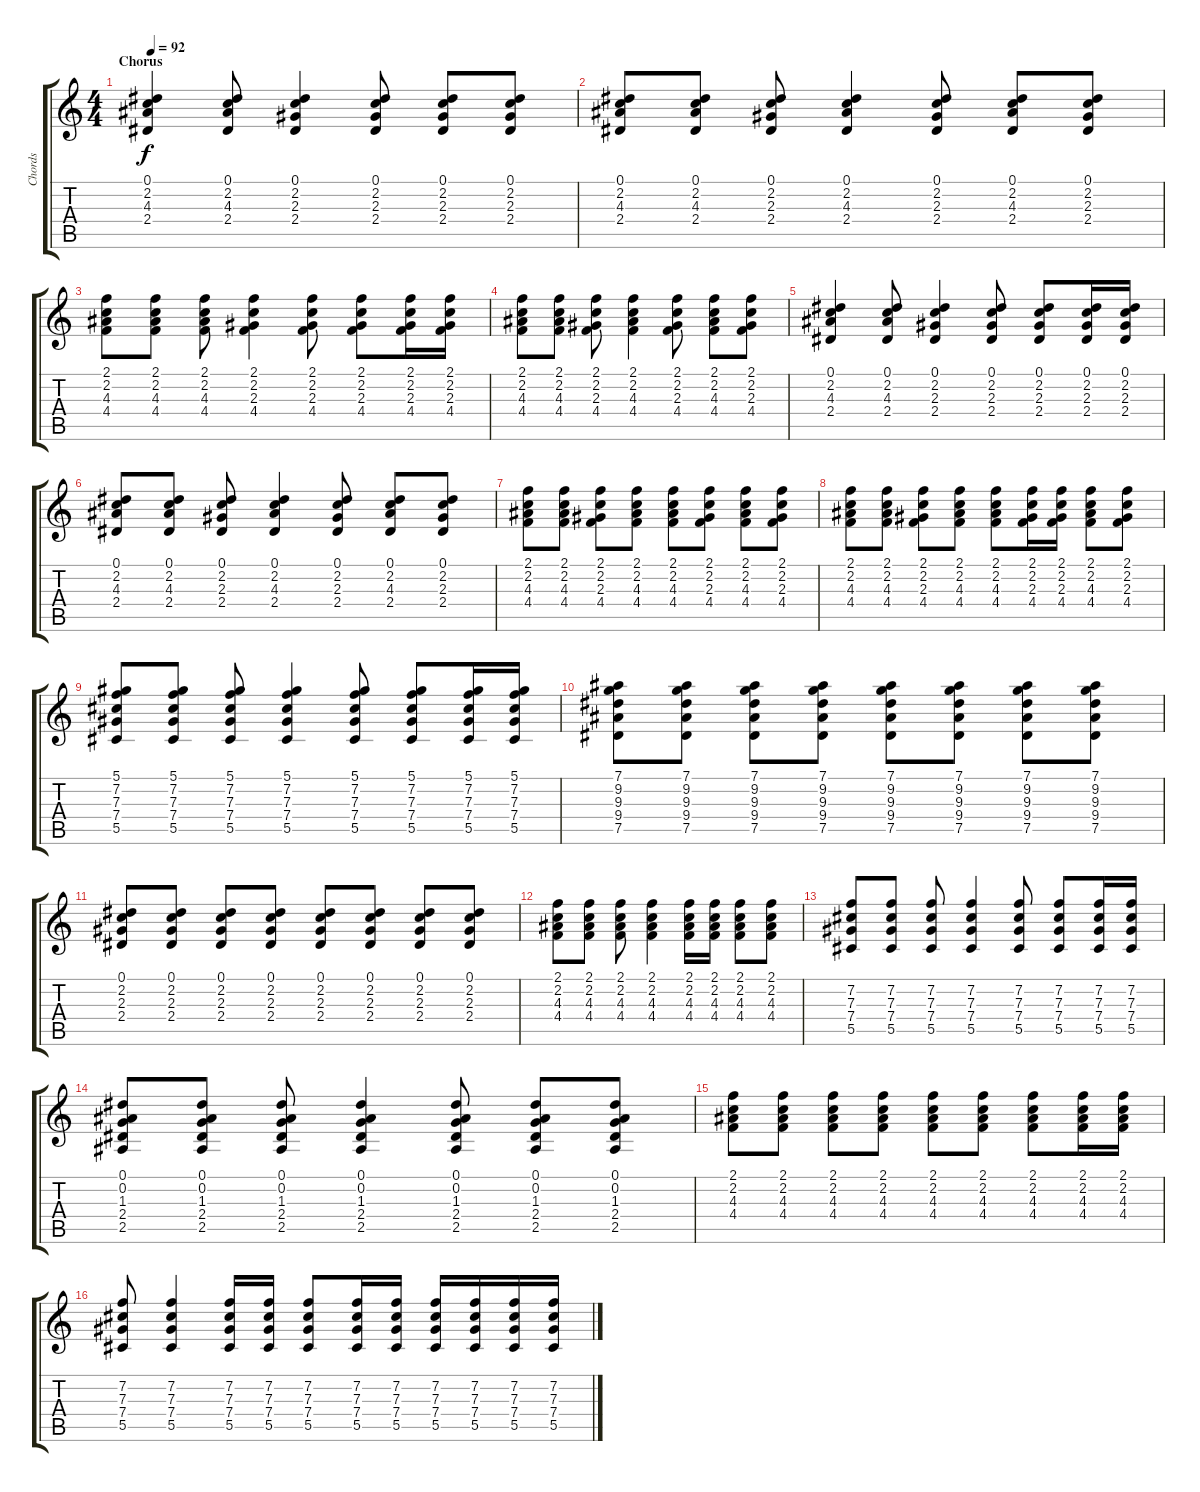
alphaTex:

\track ("Chords" "Chords") {instrument acousticguitarsteel}
\staff {score tabs}
\tuning (Eb4 Bb3 Gb3 Db3 Ab2 Eb2) {hide}
\ts (4 4)
\section ("" "Chorus")
\tempo 92
\clef g2
\ks c
(0.1 2.2 4.3 2.4).4{dy f} (0.1 2.2 4.3 2.4).8 (0.1 2.2 2.3 2.4).4 (0.1 2.2 2.3 2.4).8 (0.1 2.2 2.3 2.4).8 (0.1 2.2 2.3 2.4).8 |
(0.1 2.2 4.3 2.4).8 (0.1 2.2 4.3 2.4).8 (0.1 2.2 2.3 2.4).8 (0.1 2.2 4.3 2.4).4 (0.1 2.2 2.3 2.4).8 (0.1 2.2 4.3 2.4).8 (0.1 2.2 2.3 2.4).8 |
(2.1 2.2 4.3 4.4).8 (2.1 2.2 4.3 4.4).8 (2.1 2.2 4.3 4.4).8 (2.1 2.2 2.3 4.4).4 (2.1 2.2 2.3 4.4).8 (2.1 2.2 2.3 4.4).8 (2.1 2.2 2.3 4.4).16 (2.1 2.2 2.3 4.4).16 |
(2.1 2.2 4.3 4.4).8 (2.1 2.2 4.3 4.4).8 (2.1 2.2 2.3 4.4).8 (2.1 2.2 4.3 4.4).4 (2.1 2.2 2.3 4.4).8 (2.1 2.2 4.3 4.4).8 (2.1 2.2 2.3 4.4).8 |
(0.1 2.2 4.3 2.4).4 (0.1 2.2 4.3 2.4).8 (0.1 2.2 2.3 2.4).4 (0.1 2.2 2.3 2.4).8 (0.1 2.2 2.3 2.4).8 (0.1 2.2 2.3 2.4).16 (0.1 2.2 2.3 2.4).16 |
(0.1 2.2 4.3 2.4).8 (0.1 2.2 4.3 2.4).8 (0.1 2.2 2.3 2.4).8 (0.1 2.2 4.3 2.4).4 (0.1 2.2 2.3 2.4).8 (0.1 2.2 4.3 2.4).8 (0.1 2.2 2.3 2.4).8 |
(2.1 2.2 4.3 4.4).8 (2.1 2.2 4.3 4.4).8 (2.1 2.2 2.3 4.4).8 (2.1 2.2 4.3 4.4).8 (2.1 2.2 4.3 4.4).8 (2.1 2.2 2.3 4.4).8 (2.1 2.2 4.3 4.4).8 (2.1 2.2 2.3 4.4).8 |
(2.1 2.2 4.3 4.4).8 (2.1 2.2 4.3 4.4).8 (2.1 2.2 2.3 4.4).8 (2.1 2.2 4.3 4.4).8 (2.1 2.2 4.3 4.4).8 (2.1 2.2 2.3 4.4).16 (2.1 2.2 2.3 4.4).16 (2.1 2.2 4.3 4.4).8 (2.1 2.2 2.3 4.4).8 |
(5.1 7.2 7.3 7.4 5.5).8 (5.1 7.2 7.3 7.4 5.5).8 (5.1 7.2 7.3 7.4 5.5).8 (5.1 7.2 7.3 7.4 5.5).4 (5.1 7.2 7.3 7.4 5.5).8 (5.1 7.2 7.3 7.4 5.5).8 (5.1 7.2 7.3 7.4 5.5).16 (5.1 7.2 7.3 7.4 5.5).16 |
(7.1 9.2 9.3 9.4 7.5).8 (7.1 9.2 9.3 9.4 7.5).8 (7.1 9.2 9.3 9.4 7.5).8 (7.1 9.2 9.3 9.4 7.5).8 (7.1 9.2 9.3 9.4 7.5).8 (7.1 9.2 9.3 9.4 7.5).8 (7.1 9.2 9.3 9.4 7.5).8 (7.1 9.2 9.3 9.4 7.5).8 |
(0.1 2.2 2.3 2.4).8 (0.1 2.2 2.3 2.4).8 (0.1 2.2 2.3 2.4).8 (0.1 2.2 2.3 2.4).8 (0.1 2.2 2.3 2.4).8 (0.1 2.2 2.3 2.4).8 (0.1 2.2 2.3 2.4).8 (0.1 2.2 2.3 2.4).8 |
(2.1 2.2 4.3 4.4).8 (2.1 2.2 4.3 4.4).8 (2.1 2.2 4.3 4.4).8 (2.1 2.2 4.3 4.4).4 (2.1 2.2 4.3 4.4).16 (2.1 2.2 4.3 4.4).16 (2.1 2.2 4.3 4.4).8 (2.1 2.2 4.3 4.4).8 |
(7.2 7.3 7.4 5.5).8 (7.2 7.3 7.4 5.5).8 (7.2 7.3 7.4 5.5).8 (7.2 7.3 7.4 5.5).4 (7.2 7.3 7.4 5.5).8 (7.2 7.3 7.4 5.5).8 (7.2 7.3 7.4 5.5).16 (7.2 7.3 7.4 5.5).16 |
(0.1 0.2 1.3 2.4 2.5).8 (0.1 0.2 1.3 2.4 2.5).8 (0.1 0.2 1.3 2.4 2.5).8 (0.1 0.2 1.3 2.4 2.5).4 (0.1 0.2 1.3 2.4 2.5).8 (0.1 0.2 1.3 2.4 2.5).8 (0.1 0.2 1.3 2.4 2.5).8 |
(2.1 2.2 4.3 4.4).8 (2.1 2.2 4.3 4.4).8 (2.1 2.2 4.3 4.4).8 (2.1 2.2 4.3 4.4).8 (2.1 2.2 4.3 4.4).8 (2.1 2.2 4.3 4.4).8 (2.1 2.2 4.3 4.4).8 (2.1 2.2 4.3 4.4).16 (2.1 2.2 4.3 4.4).16 |
(7.2 7.3 7.4 5.5).8 (7.2 7.3 7.4 5.5).4 (7.2 7.3 7.4 5.5).16 (7.2 7.3 7.4 5.5).16 (7.2 7.3 7.4 5.5).8 (7.2 7.3 7.4 5.5).16 (7.2 7.3 7.4 5.5).16 (7.2 7.3 7.4 5.5).16 (7.2 7.3 7.4 5.5).16 (7.2 7.3 7.4 5.5).16 (7.2 7.3 7.4 5.5).16
